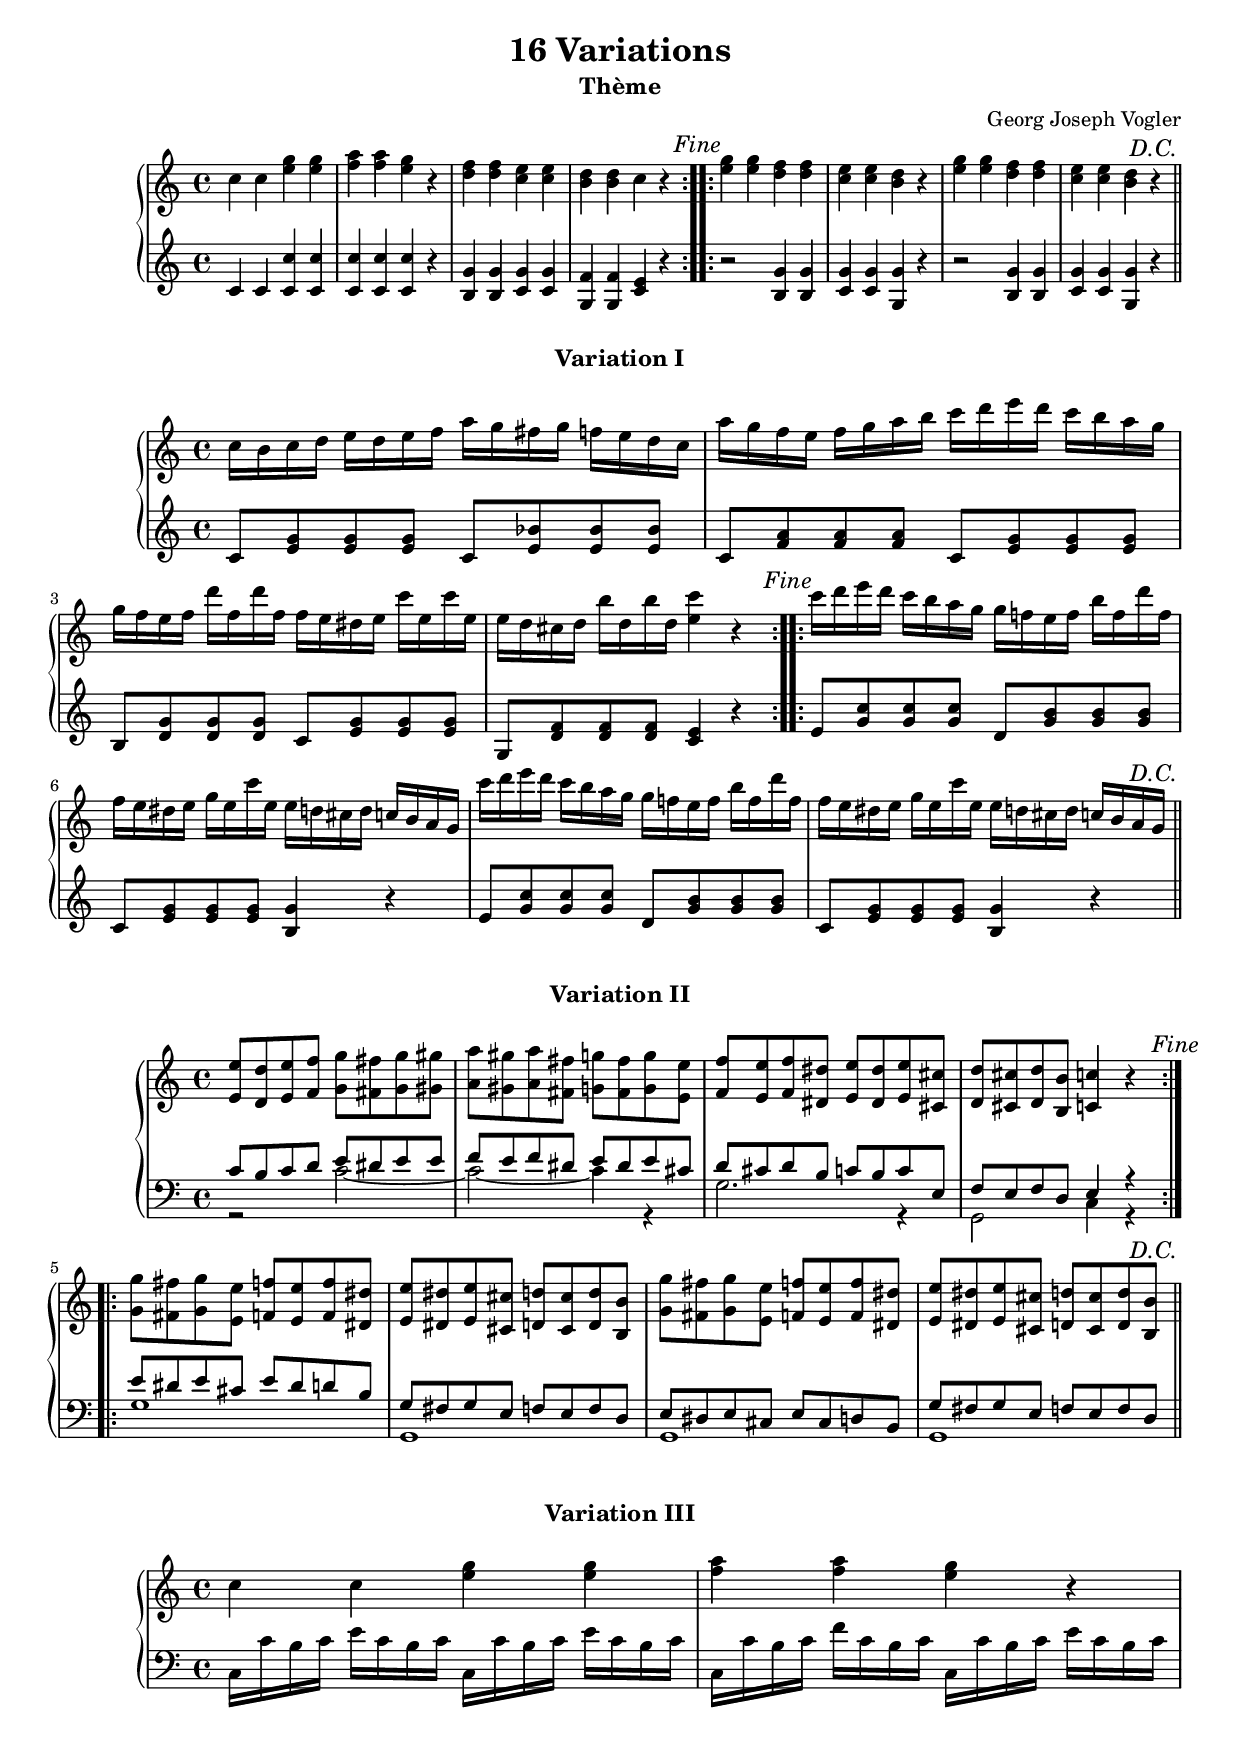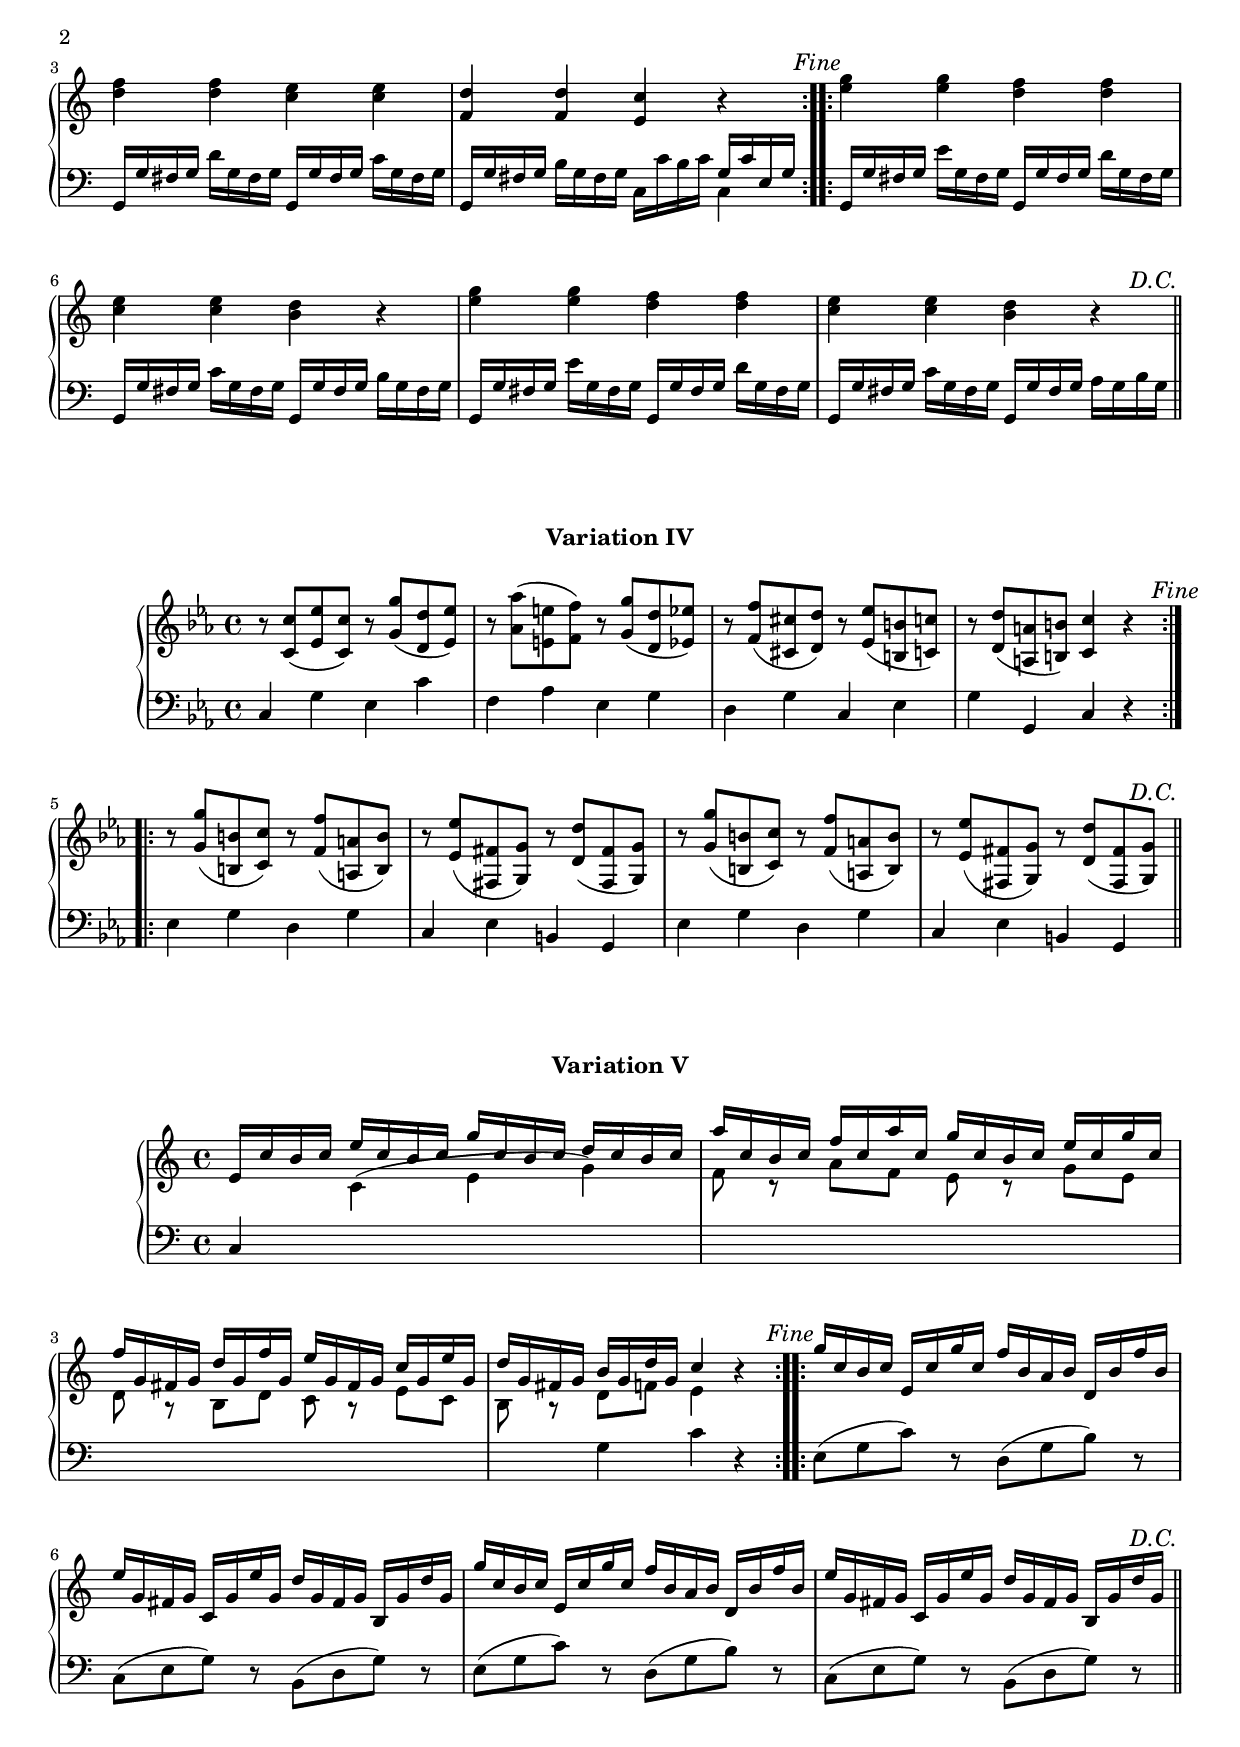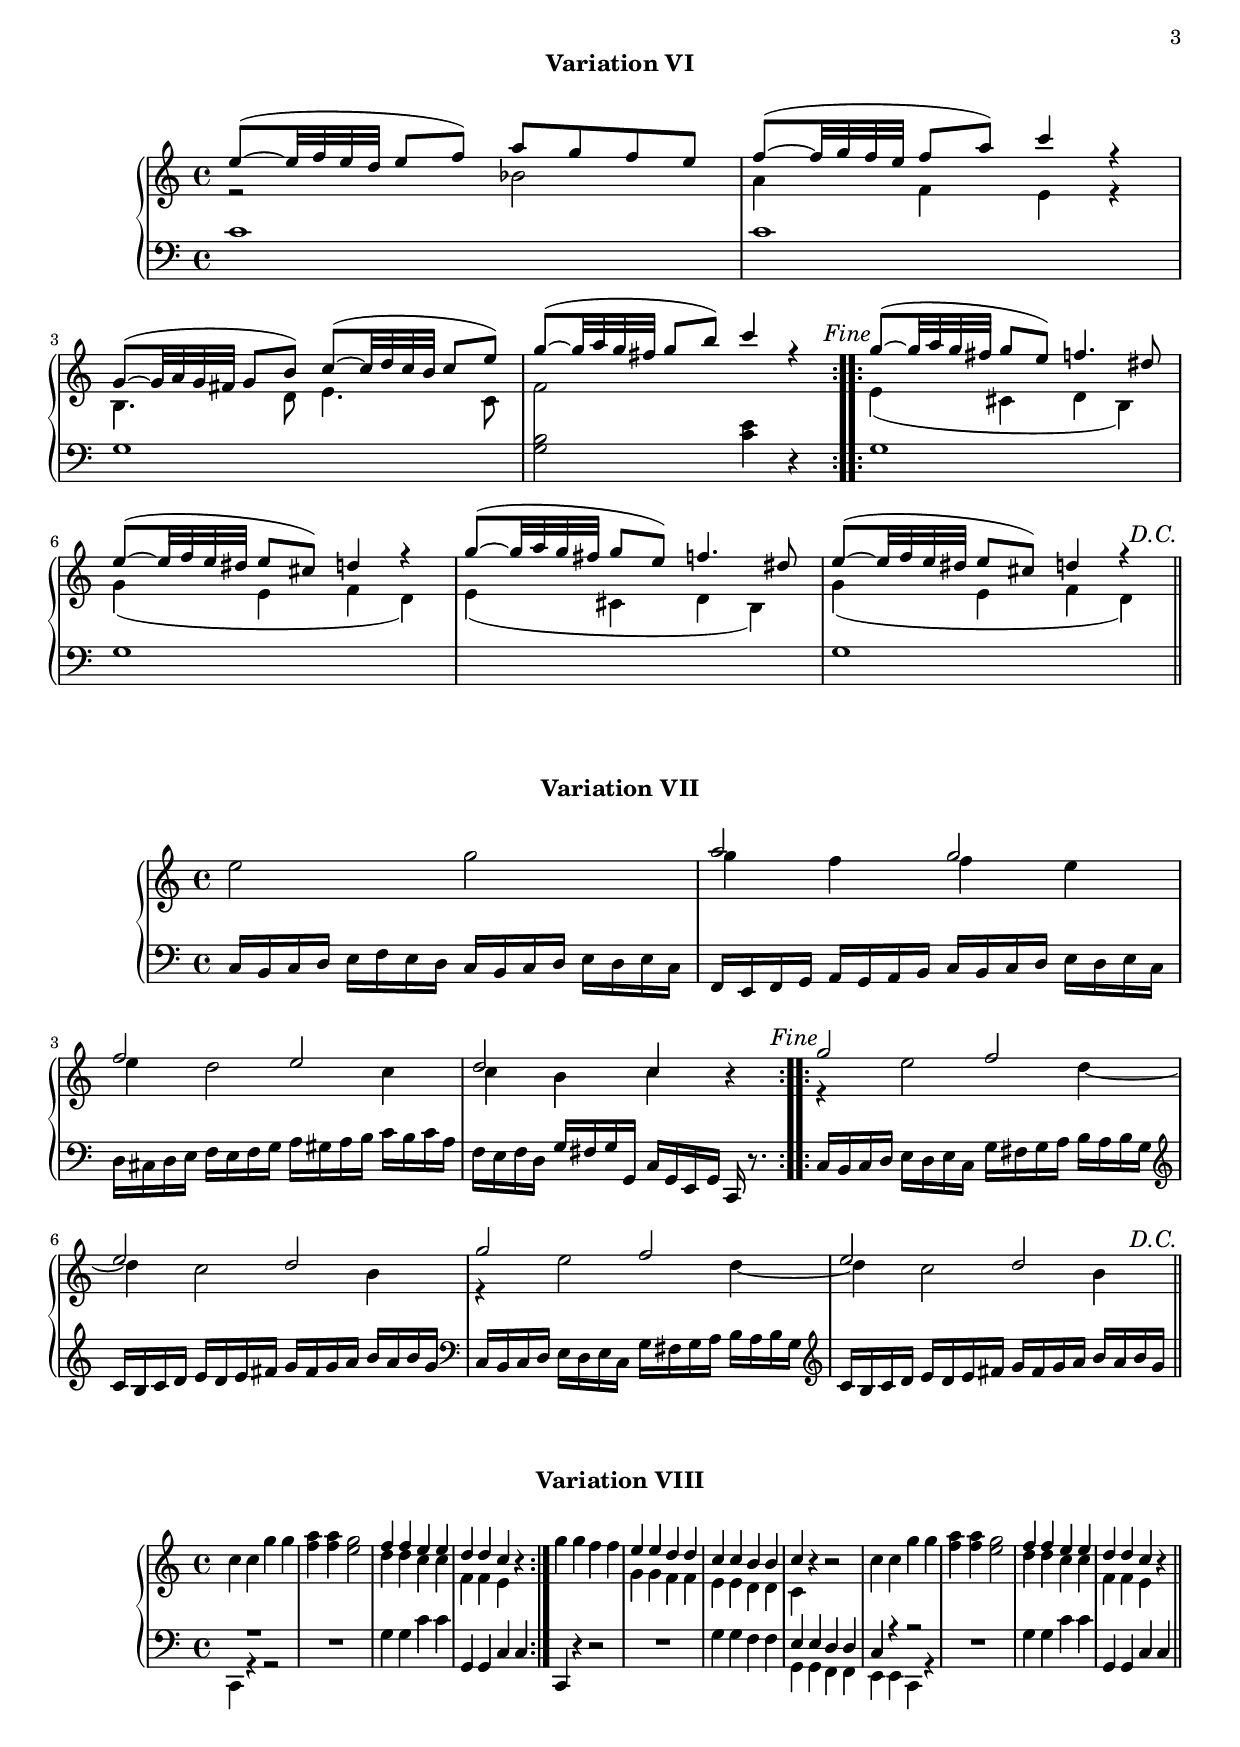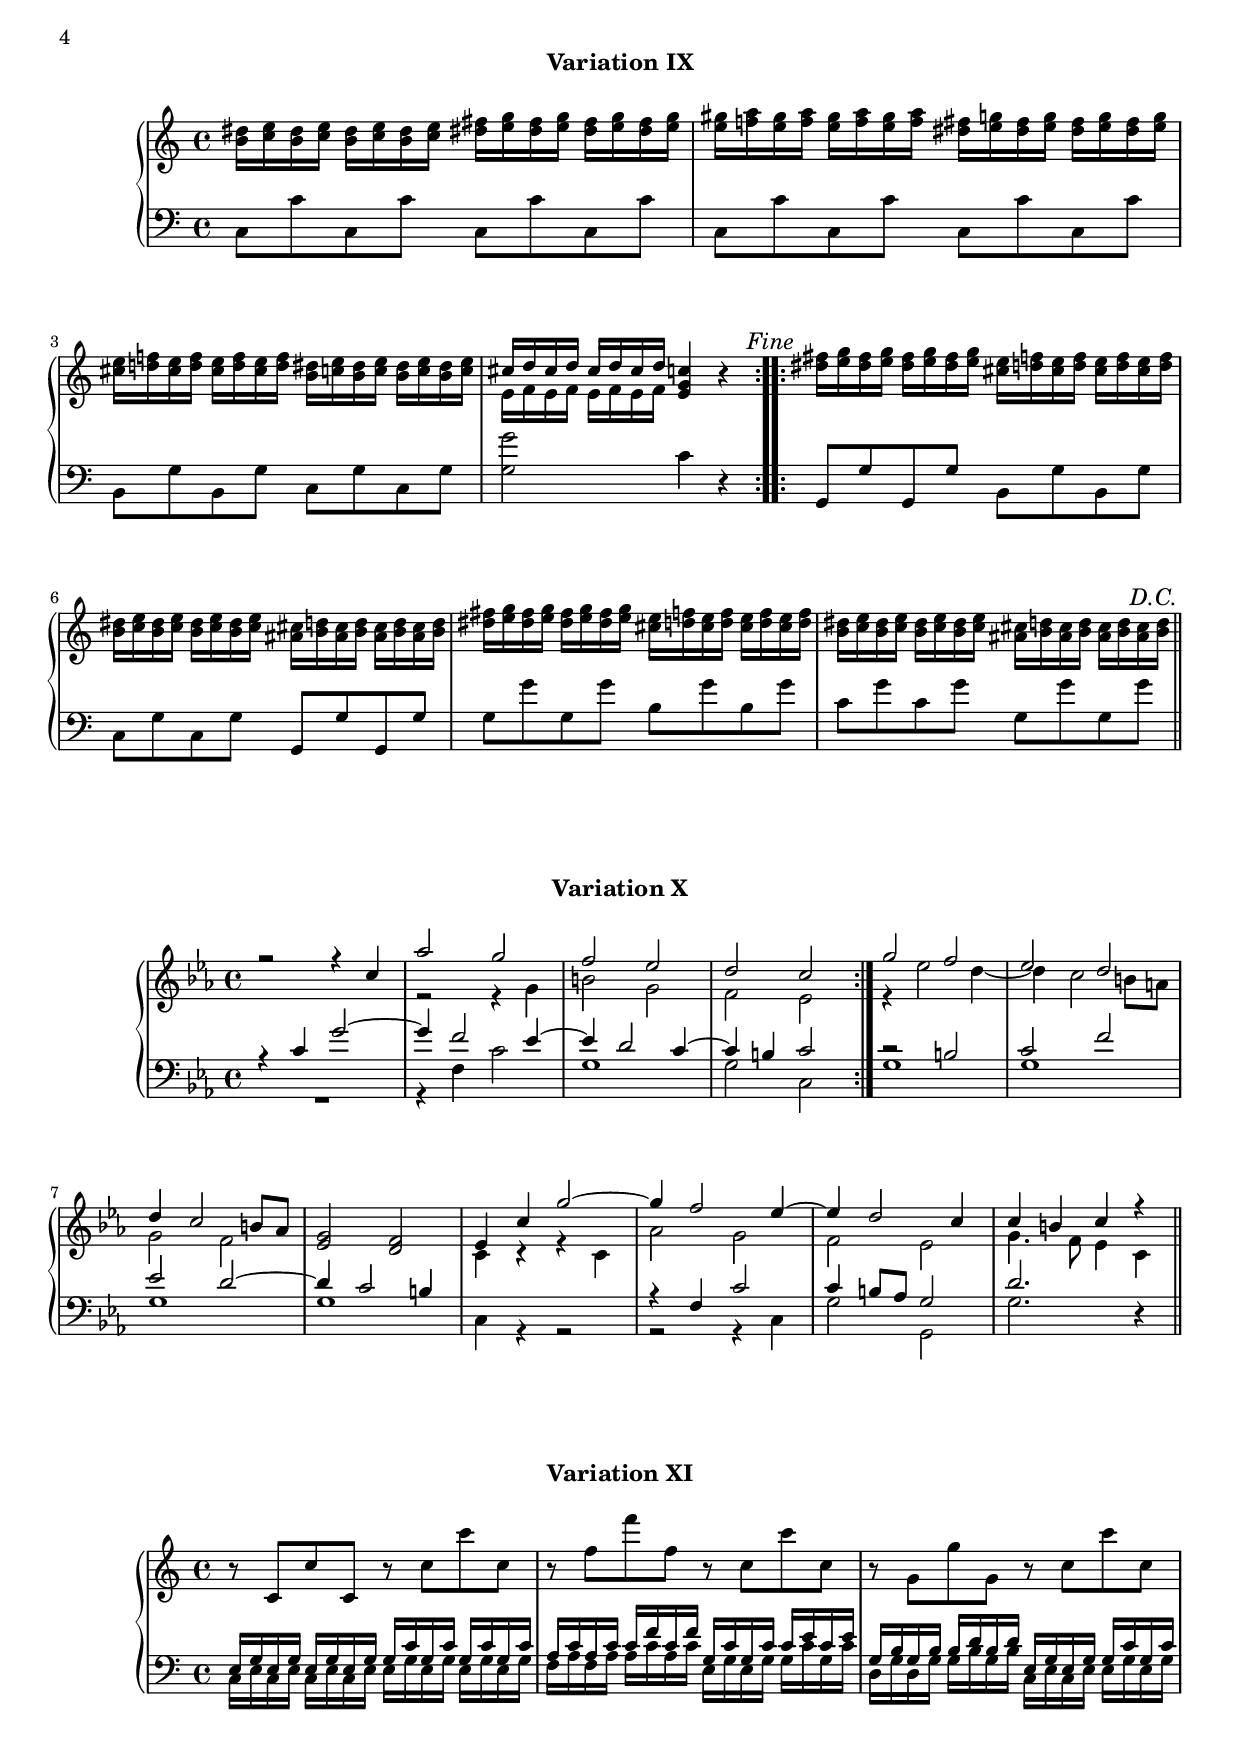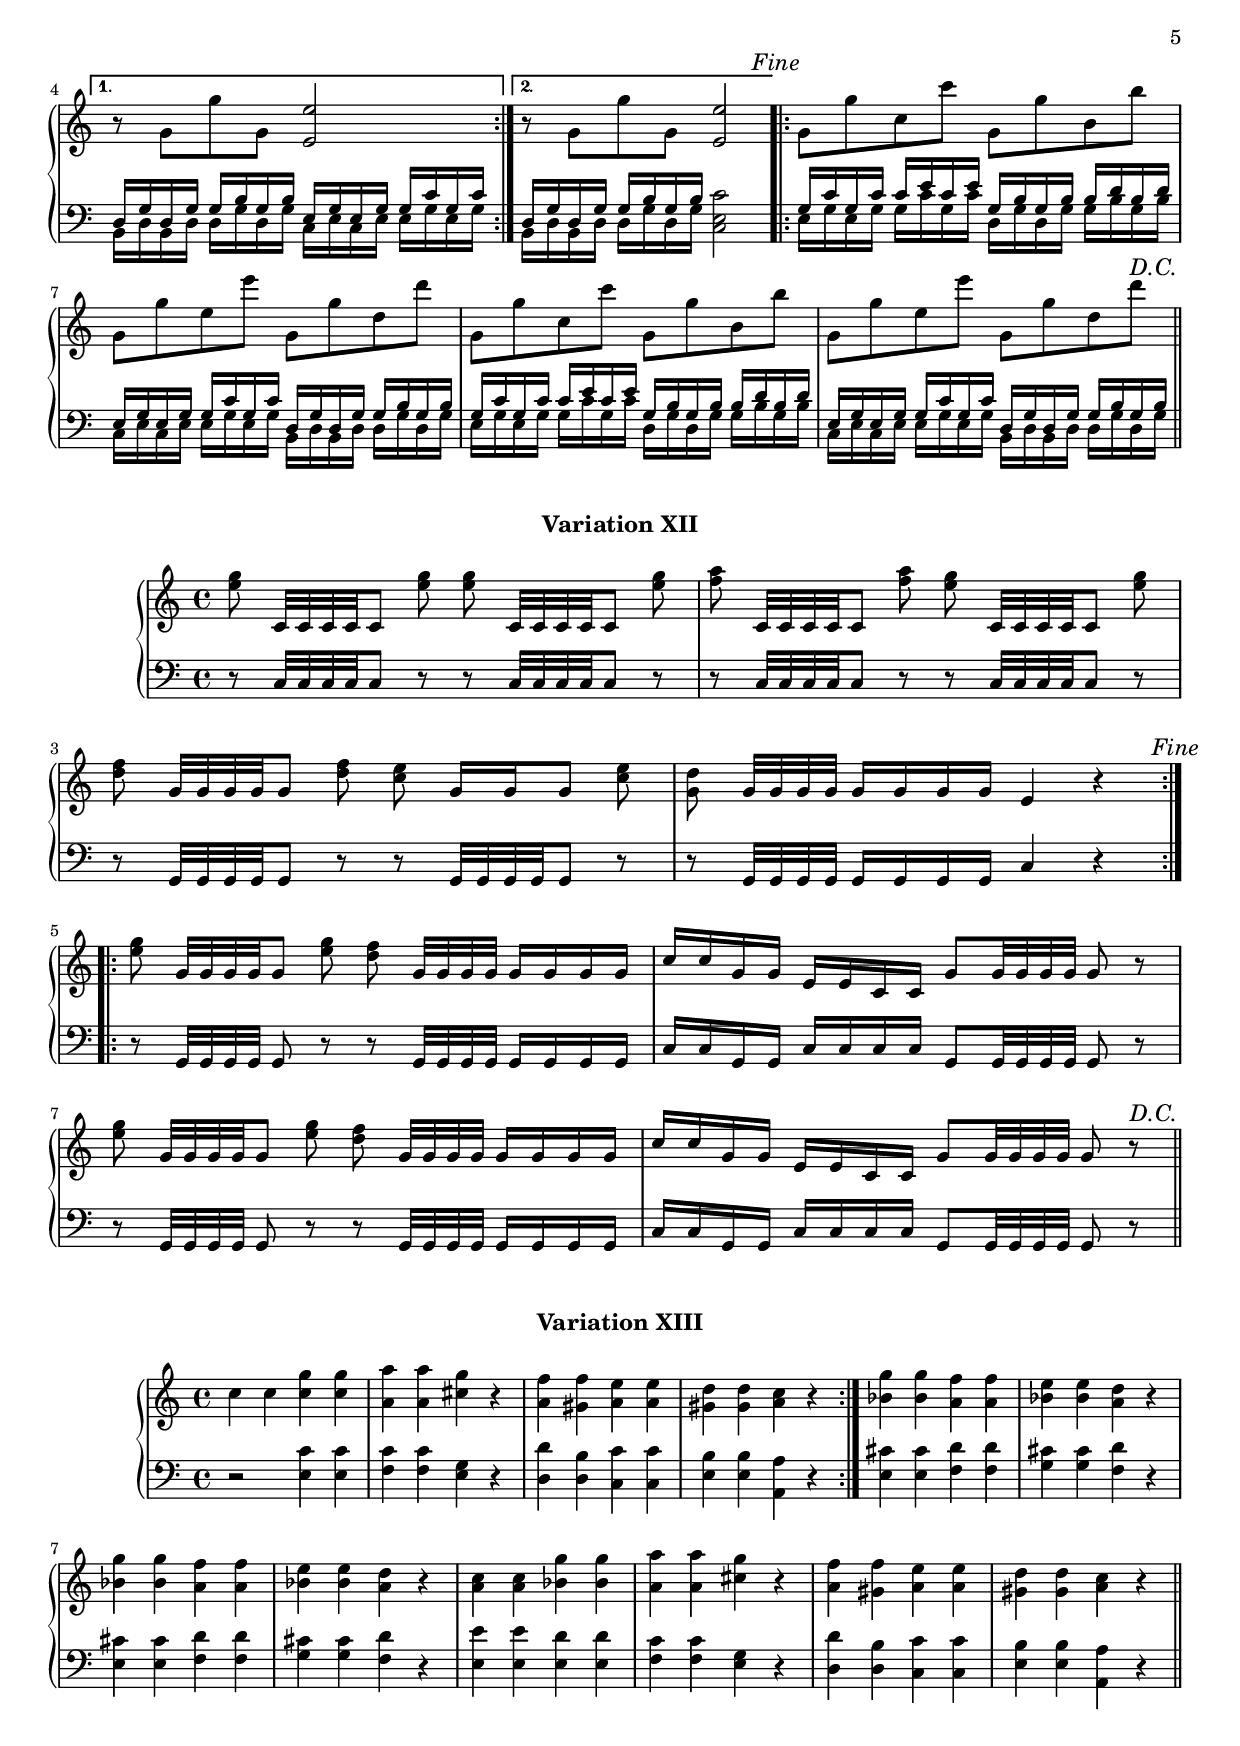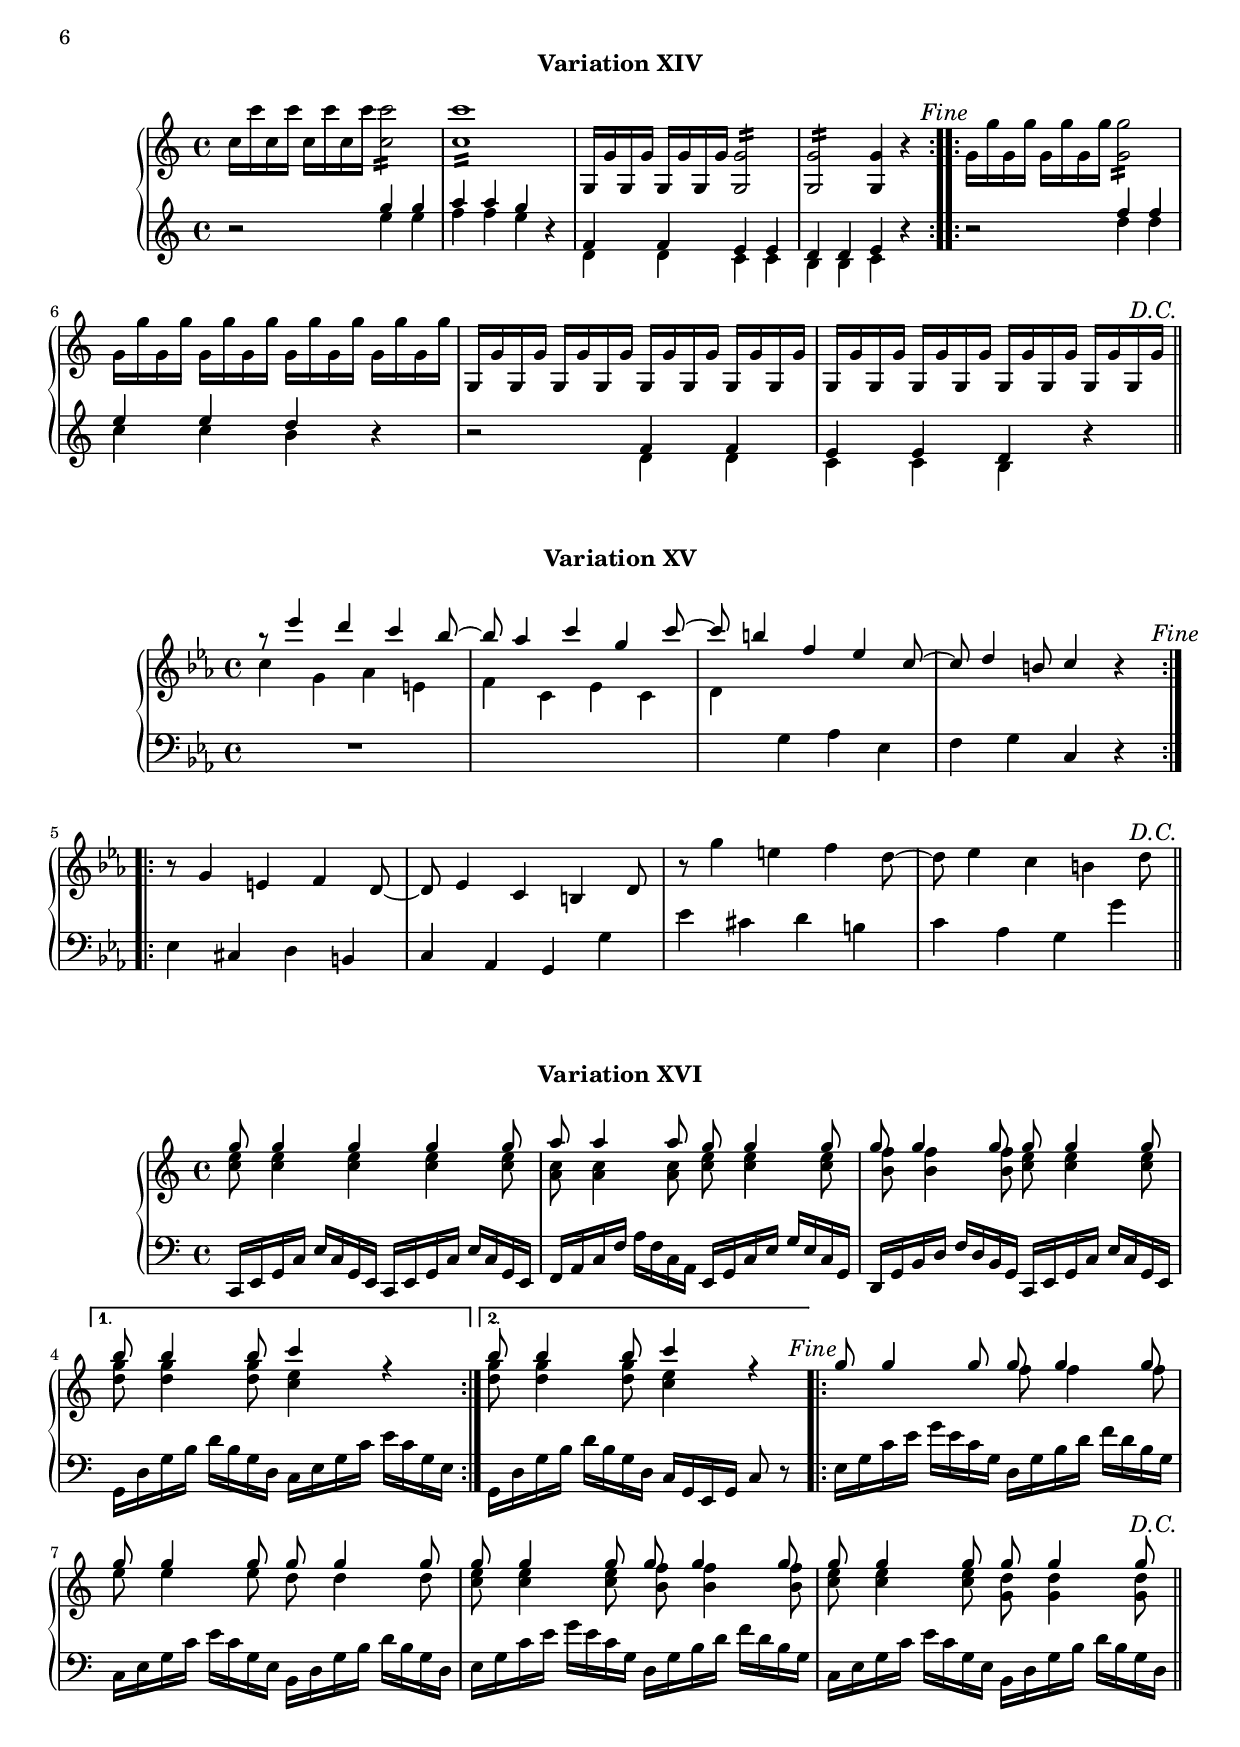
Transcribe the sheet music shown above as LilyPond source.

\version "2.13.34"

staffPianomdTh =  \relative g' {
  %	\include "part_settings.ly"
  %         \set Staff.instrumentName = "Pianomd"
  %          \set Staff.shortInstrumentName = "piano md"
  \set Staff.midiInstrument = "acoustic grand"	
  
  c4 c <e g> q
  <f a> q <e g> r
  <d f> q <c e> q 
  <b d> q c r
  
  <e g> q <d f> q
  <c e> q <b d> r
  <e g> q <d f> q
  <c e> q <b d> r
}

staffPianomdVarOne =  \relative g' {
  %	\include "part_settings.ly"
  %         \set Staff.instrumentName = "Pianomd"
  %          \set Staff.shortInstrumentName = "piano md"
  \set Staff.midiInstrument = "acoustic grand"	
  
  c16 b c d e d e f a g fis g f e d c
  a' g f e f g a b c d e d c b a g
  g f e f d' f, d' f, f e dis e c' e, c' e,
  e d cis d b' d, b' d, <e c'>4 r
  
  c'16 d e d c b a g g f! e f b f d' f,
  f e dis e g e c' e, e d cis d c b a g
  c'16 d e d c b a g g f! e f b f d' f,
  f e dis e g e c' e, e d cis d c b a g
  
  
}

staffPianomdVarTwo =  \relative g' {
  %	\include "part_settings.ly"
  %         \set Staff.instrumentName = "Pianomd"
  %          \set Staff.shortInstrumentName = "piano md"
  \set Staff.midiInstrument = "acoustic grand"	
  
  <e e'>8 <d d'> <e e'> <f f'> <g g'> <fis fis'> <g g'> <gis gis'>
  <a a'> <gis gis'> <a a'> <fis fis'> <g g'> <fis fis'> <g g'> <e e'>
  <f f'> <e e'> <f f'> <dis dis'> <e e'> <dis dis'> <e e'> <cis cis'>
  <d d'> <cis cis'> <d d'> <b b'> <c c'>4 r
  
  <g' g'>8 <fis fis'> <g g'> <e e'> <f f'> <e e'> <f f'> <dis dis'>
  <e e'> <dis dis'> <e e'> <cis cis'> <d d'> <cis cis'> <d d'> <b b'>
  <g' g'> <fis fis'> <g g'> <e e'> <f f'> <e e'> <f f'> <dis dis'>
  <e e'> <dis dis'> <e e'> <cis cis'> <d d'> <cis cis'> <d d'> <b b'>
}

staffPianomdVarThree =  \relative g' {
  %	\include "part_settings.ly"
  %         \set Staff.instrumentName = "Pianomd"
  %          \set Staff.shortInstrumentName = "piano md"
  \set Staff.midiInstrument = "acoustic grand"	
  
  c4 c <e g> q
  <f a> q <e g> r
  <d f> q <c e> q
  <f, d'> <f d'> <e c'> r
  
  <e' g> <e g> <d f> q
  <c e > q <b d> r
  <e g> <e g> <d f> q
  <c e > q <b d> r
}

staffPianomdVarFour =  \relative g' {
  %	\include "part_settings.ly"
  %         \set Staff.instrumentName = "Pianomd"
  %          \set Staff.shortInstrumentName = "piano md"
  \set Staff.midiInstrument = "acoustic grand"	
  
  r8 <c, c'>( <es es'> <c c'>) r <g' g'>( <d d'> <es es'>)
  r <aes aes'>( <e e'> <f f'>) r <g g'>( <d d'> <es es'>)
  r <f f'>( <cis cis'> <d d'>) r <es es'>( <b b'> <c c'>)
  r <d d'>( <a a'> <b b'>) <c c'>4 r
  
  r8 <g' g'>( <b, b'> <c c'>) r <f f'>( <a, a'> <b b'>)
  r <es es'>( <fis, fis'> <g g'>) r <d' d'>( <fis, fis'> <g g'>)
  r8 <g' g'>( <b, b'> <c c'>) r <f f'>( <a, a'> <b b'>)
  r <es es'>( <fis, fis'> <g g'>) r <d' d'>( <fis, fis'> <g g'>)
  
}

staffPianomdVarFive =  \relative g' {
  %	\include "part_settings.ly"
  %         \set Staff.instrumentName = "Pianomd"
  %          \set Staff.shortInstrumentName = "piano md"
  \set Staff.midiInstrument = "acoustic grand"	
  
  e16 c' b c \stemUp {e c b c g' c, b c d c b c
                      a' c, b c f c a' c, g' c, b c e c g' c,
                      f g, fis g d' g, f' g, e' g, fis g c g e' g, 
                      d' g, fis g b g d' g, c4 r
                      
                      g'16 c, b c e, c' g' c, f b, a b d, b' f' b, 
                      e g, fis g c, g' e' g, d' g, fis g b, g' d' g,
                      g' c, b c e, c' g' c, f b, a b d, b' f' b, 
                      e g, fis g c, g' e' g, d' g, fis g b, g' d' g,}
}

staffPianomdVarSix =  \relative g' {
  %	\include "part_settings.ly"
  %         \set Staff.instrumentName = "Pianomd"
  %          \set Staff.shortInstrumentName = "piano md"
  \set Staff.midiInstrument = "acoustic grand"	
  
  << { e'8( ~ e32 f e d e8 f) a g f e
       f8( ~ f32 g f e f8 a) c4 r
       g,8( ~ g32 a g fis g8 b) c( ~ c32 d c b c8 e)
       g8( ~ g32 a g fis g8 b) c4 r
       
       g8( ~ g32 a g fis g8 e) f4. dis8
       e8( ~e32 f e dis e8 cis) d4 r
       g8( ~ g32 a g fis g8 e) f4. dis8
       e8( ~e32 f e dis e8 cis) d4 r} 
     \\
     {r2 bes
      a4  f e r
      b4. d8 e4. c8
      \once \override Stem #'cross-staff = ##t 
      \once \override Stem #'length = #12 
      f2 s2
      
      e4( cis d b)
      g'( e f d)
      e( cis d b)
      g'( e f d)
     }
  >>
}

staffPianomdVarSeven =  \relative g' {
  %	\include "part_settings.ly"
  %         \set Staff.instrumentName = "Pianomd"
  %          \set Staff.shortInstrumentName = "piano md"
  \set Staff.midiInstrument = "acoustic grand"	
  
  e'2 g
  << { a g
       f e
       d c4 
     }
     \\
     {
       g'4 f f e
       e d2 c4
       c4 b c }
  >> r4
  
  <<{
    g'2 f
    e d
    g f 
    e d
    }
    \\
    {r4 e2 d4 ~
     d4 c2 b4
     r4 e2 d4 ~
     d4 c2 b4      
    }
  >>
  
}



staffPianomdVarEight =  \relative g' {
  %	\include "part_settings.ly"
  %         \set Staff.instrumentName = "Pianomd"
  %          \set Staff.shortInstrumentName = "piano md"
  \set Staff.midiInstrument = "acoustic grand"	
  
  c4 c g' g
  <f a> q <e g>2
  << { f4 f e e 
       d d c} 
     \\
     {
       d4 d c c 
       f, f e}
  >>
  r4
  
  g'4 g f f
  <<
    {
      e e d d
      c c b b
      c 
    }
    \\
    {
      g4 g f f 
      e e d d 
      c
    }
  >>
  r r2
  
  c'4 c g' g
  <f a> q <e g>2
  << { f4 f e e 
       d d c} 
     \\
     {
       d4 d c c 
       f, f e}
  >>
  r4
  
}

staffPianomdVarNine =  \relative g' {
  %	\include "part_settings.ly"
  %         \set Staff.instrumentName = "Pianomd"
  %          \set Staff.shortInstrumentName = "piano md"
  \set Staff.midiInstrument = "acoustic grand"	
  
  <b dis>16 <c e > <b dis> <c e > <b dis> <c e > <b dis> <c e > <dis! fis> <e g> <dis fis> <e g> <dis fis> <e g> <dis fis> <e g>
  <e gis> <f! a> <e gis> <f a> <e gis> <f a> <e gis> <f a> <dis fis> <e g> <dis fis> <e g> <dis fis> <e g> <dis fis> <e g>
  <cis e> <d! f!> <cis e> <d f> <cis e> <d f> <cis e> <d f>  <b dis> <c e > <b dis> <c e > <b dis> <c e > <b dis> <c e > 
  << {cis d cis d cis d cis d} \\ {e, f e f e f e f} >> <e g c>4 r
  
  <dis' fis>16 <e g> <dis fis> <e g> <dis fis> <e g> <dis fis> <e g> <cis e> <d f> <cis e> <d f> <cis e> <d f> <cis e> <d f> 
  <b dis>16 <c e > <b dis> <c e > <b dis> <c e > <b dis> <c e > <ais cis > <b d> <ais cis > <b d> <ais cis > <b d> <ais cis > <b d> 
  <dis fis>16 <e g> <dis fis> <e g> <dis fis> <e g> <dis fis> <e g> <cis e> <d f> <cis e> <d f> <cis e> <d f> <cis e> <d f> 
  <b dis>16 <c e > <b dis> <c e > <b dis> <c e > <b dis> <c e > <ais cis > <b d> <ais cis > <b d> <ais cis > <b d> <ais cis > <b d> 
}

staffPianomdVarTen =  \relative g' {
  %	\include "part_settings.ly"
  %         \set Staff.instrumentName = "Pianomd"
  %          \set Staff.shortInstrumentName = "piano md"
  \set Staff.midiInstrument = "acoustic grand"	
  
  << {
    r2 r4 c4
    aes'2 g
    f es
    d c
     }
     \\
     
     {
       s1
       r2 r4 g
       b2 g
       f es
     }
  >>
  
  << {     
    g'2 f
    es d
    d4 c2 b8 aes
    <es g>2 <d f>
    es4 c' g'2 ~
    g4 f2 es4 ~
    es4 d2 c4
    c4 b c r}
     \\
     {
       r4 es2 d4 ~
       d4 c2 b8 a
       g2 f
       s1
       c4 r r c
       aes'2 g
       f es
       g4. f8 es4 c
     }
  >>
  
}

staffPianomdVarEleven =  \relative g' {
  %	\include "part_settings.ly"
  %         \set Staff.instrumentName = "Pianomd"
  %          \set Staff.shortInstrumentName = "piano md"
  \set Staff.midiInstrument = "acoustic grand"	
  
  r8 c, c' c, r8 c' c' c,
  r8 f f' f, r8 c c' c,
  r8 g g' g, r8 c c' c,
  r8 g g' g, <e e'>2
  r8 g g' g, <e e'>2
  
  g8 g' c, c' g, g' b, b'
  g, g' e e' g,, g' d d'
  g,,8 g' c, c' g, g' b, b'
  g, g' e e' g,, g' d d'
  
}

staffPianomdVarTwelve =  \relative g' {
  %	\include "part_settings.ly"
  %         \set Staff.instrumentName = "Pianomd"
  %          \set Staff.shortInstrumentName = "piano md"
  \set Staff.midiInstrument = "acoustic grand"	
  
  <e' g>8 c,32[ c c c c8] <e' g>8 q c,32[ c c c c8] <e' g>8
  <f a>8 c,32[ c c c c8] <f' a>8 <e g> c,32[ c c c c8] <e' g>8
  <d f>8 g,32[ g g g g8] <d' f> <c e> g16[ g g8] <c e>8
  <g d'> g32[ g g g] g16[ g g g ] e4 r
  
  <e' g>8 g,32[ g g g g8] <e' g>8 <d f> g,32[ g g g] g16 g g g 
  c16 c g g e e c c g'8 g32 g g g g8 r
  <e' g>8 g,32[ g g g g8] <e' g>8 <d f> g,32[ g g g] g16 g g g 
  c16 c g g e e c c g'8 g32 g g g g8 r
}

staffPianomdVarThirteen =  \relative g' {
  %	\include "part_settings.ly"
  %         \set Staff.instrumentName = "Pianomd"
  %          \set Staff.shortInstrumentName = "piano md"
  \set Staff.midiInstrument = "acoustic grand"	
  
  c4 c <c g'> q
  <a a'> q <cis g'> r
  <a f'> <gis f'> <a e'> q
  <gis d'> q <a c> r
  
  <bes g'> q <a f'> q
  <bes e> q <a d> r
  <bes g'> q <a f'> q
  <bes e> q <a d> r
  
  <a c> q <bes g'> q
  <a a'> q <cis g'> r
  <a f'> <gis f'> <a e'> q
  <gis d'> q <a c> r
}

staffPianomdVarFourteen =  \relative g' {
  %	\include "part_settings.ly"
  %         \set Staff.instrumentName = "Pianomd"
  %          \set Staff.shortInstrumentName = "piano md"
  \set Staff.midiInstrument = "acoustic grand"	
  
  c16 c' c, c' c, c' c, c' <c, c'>2:16
  q1:16
  g,16 g' g, g' g, g' g, g' <g, g'>2:16
  q2:16 q4 r
  
  g'16 g' g, g' g, g' g, g' <g, g'>2:16
  g16 g' g, g' g, g' g, g' g,16 g' g, g' g, g' g, g' 
  g,,16 g' g, g' g, g' g, g' g,16 g' g, g' g, g' g, g' 
  g,16 g' g, g' g, g' g, g' g,16 g' g, g' g, g' g, g' 
  }
  
  staffPianomdVarFifteen =  \relative g' {
  %	\include "part_settings.ly"
  %         \set Staff.instrumentName = "Pianomd"
  %          \set Staff.shortInstrumentName = "piano md"
  \set Staff.midiInstrument = "acoustic grand"	
  
  <<
    {r8 es''4 d c bes8 ~
     bes8 aes4 c g c8 ~
  c8   b4 f es c8 ~
  c8 d4 b8 c4}
 \\
    {c4 g aes e
\skip4*2 \skip2.    
    }  
    >>
  r4 \break
  
  r8 g4 e f d8 ~
  d8 es4 c b d8 
  r8 g'4 e f d8 ~
  d8 es4 c b d8
  
  }
  
   staffPianomdVarSixteen =  \relative g' {
  %	\include "part_settings.ly"
  %         \set Staff.instrumentName = "Pianomd"
  %          \set Staff.shortInstrumentName = "piano md"
  \set Staff.midiInstrument = "acoustic grand"	
  
<<  
  {
  g'8 g4 g g g8
  a8 a4 a8 g8 g4 g8
  g8 g4 g8 g8 g4 g8
  b8 b4 b8 c4 r
  
  b8 b4 b8 c4 r
  
  g8 g4 g8 g8 g4 g8
  g8 g4 g8 g8 g4 g8
  g8 g4 g8 g8 g4 g8
  g8 g4 g8 g8 g4 g8
  }
  \\
  {
    <c, e>8 q4 q4 q4 q8
    <a c>8 q4 q8 <c e>8 q4 q8
    <b f'>8 q4 q8 <c e>8 q4 q8
    <d g>8 q4 q8 <c e>4 s4
    
    <d g>8 q4 q8 <c e>4 s4
    
    s2 f8 f4 f8
    e8 e4 e8 d8 d4 d8
    <c e>8 q4 q8 <b f'>8 q4 q8
    <c e>8 q4 q8 <g d'>8 q4 q8
  }
>>
   }

staffPianomgTh =  \relative g' {
  %	\include "part_settings.ly"
  %         \set Staff.instrumentName = "Pianomd"
  %          \set Staff.shortInstrumentName = "piano md"
  \set Staff.midiInstrument = "acoustic grand"	
  
  c,4 c <c c'> q
  q q q r
  <b g'> q <c g'> q
  <g f'> q <c e> r
  
  r2 <b g'>4 q
  <c g'> q <g g'> r
  r2 <b g'>4 q
  <c g'> q <g g'> r
}

staffPianomgVarOne =  \relative g' {
  %	\include "part_settings.ly"
  %         \set Staff.instrumentName = "Pianomd"
  %          \set Staff.shortInstrumentName = "piano md"
  \set Staff.midiInstrument = "acoustic grand"	
  
  c,8 <e g> q q c <e bes'> q q 
  c <f a> q q c <e g> q q 
  b <d g> q q c <e g> q q
  g, <d' f> <d f> q <c e>4 r
  
  e8 <g c> q q d <g b> q q
  c, <e g> q q <b g'>4 r
  e8 <g c> q q d <g b> q q
  c, <e g> q q <b g'>4 r
  
}

staffPianomgVarTwo =  \relative g' {
  %	\include "part_settings.ly"
  %         \set Staff.instrumentName = "Pianomd"
  %          \set Staff.shortInstrumentName = "piano md"
  \set Staff.midiInstrument = "acoustic grand"	
  
  \clef "bass"  
  << 
    {c,8 b c d e dis e e
     f e f dis e dis e cis
     d cis d b c b c e,
     f e f d e4 r
     
     e'8 dis e cis e dis d b
     g fis g e f e f d
     e dis e cis e cis d b
     g' fis g e f e f d
     
    }
    \\
    {r 2 c'2~
     c2 ~c4 r
     g2. r4
     g,2 c4 r
     
     g'1
     g,1
     g
     g
    }
  >>
}

staffPianomgVarThree =  \relative g' {
  %	\include "part_settings.ly"
  %         \set Staff.instrumentName = "Pianomd"
  %          \set Staff.shortInstrumentName = "piano md"
  \set Staff.midiInstrument = "acoustic grand"	
  
  \clef "bass"
  c,,16 c' b c e c b c c,16 c' b c e c b c
  c,16 c' b c f c b c c,16 c' b c e c b c
  g,16 g' fis g d' g, fis g g, g' fis g c g fis g
  g, g' fis g b g fis g c, c' b c << {g c e, g} \\ {c,4} >>
  
  g16 g' fis g e' g, fis g g, g' fis g d' g, fis g
  g, g' fis g c g fis g g, g' fis g b g fis g
  g,16 g' fis g e' g, fis g g, g' fis g d' g, fis g
  g, g' fis g c g fis g g, g' fis g a g b g
  
}

staffPianomgVarFour =  \relative g' {
  %	\include "part_settings.ly"
  %         \set Staff.instrumentName = "Pianomd"
  %          \set Staff.shortInstrumentName = "piano md"
  \set Staff.midiInstrument = "acoustic grand"	
  
  \clef "bass"
  c,,4 g' es c'
  f, aes es g
  d g c, es
  g g, c r
  
  es4 g d g
  c, es b g
  es'4 g d g
  c, es b g
  
  
}

staffPianomgVarFive =  \relative g' {
  %	\include "part_settings.ly"
  %         \set Staff.instrumentName = "Pianomd"
  %          \set Staff.shortInstrumentName = "piano md"
  \set Staff.midiInstrument = "acoustic grand"	
  
  \clef "bass"
  c,,4 \change Staff = "haut" 
  \stemDown {c'( e g)
             f8 r a f e r g e
             d8 r b d c r e c
             b r << {\stemDown {d8 f! e4}} \\ \change Staff = "bas" {g,4 c } >> \change Staff = "bas" r4 }
  
  e,8( g c) r d,( g b) r
  c,( e g) r b,( d g) r
  e8( g c) r d,( g b) r
  c,( e g) r b,( d g) r
  
}

staffPianomgVarSix =  \relative g' {
  %	\include "part_settings.ly"
  %         \set Staff.instrumentName = "Pianomd"
  %          \set Staff.shortInstrumentName = "piano md"
  \set Staff.midiInstrument = "acoustic grand"	
  
  \clef "bass"
  c,1 
  c1
  g1
  <g b>2 <c e>4 r
  g1
  g
  s1 
  g
  
}

staffPianomgVarSeven =  \relative g' {
  %	\include "part_settings.ly"
  %         \set Staff.instrumentName = "Pianomd"
  %          \set Staff.shortInstrumentName = "piano md"
  \set Staff.midiInstrument = "acoustic grand"	
  
  \clef "bass"
  c,,16 b c d e f e d c b c d e d e c
  f, e f g a g a b c b c d e d e c
  d cis d e f e f g a gis a b c b c a
  f e f d g fis g g, c g e g c, r8.
  
  c'16 b c d e d e c g' fis g a b a b g
  \clef "treble" c16 b c d e d e fis g fis g a b a b g
  \clef "bass" c,,16 b c d e d e c g' fis g a b a b g
  \clef "treble" c16 b c d e d e fis g fis g a b a b g
}

staffPianomgVarEight =  \relative g' {
  %	\include "part_settings.ly"
  %         \set Staff.instrumentName = "Pianomd"
  %          \set Staff.shortInstrumentName = "piano md"
  \set Staff.midiInstrument = "acoustic grand"	
  
  \clef "bass"
  << R1 \\ {c,,,4 r4 r2}>>
  R1
  g''4 g c  c 
  g, g c c
  
  c,4 r r2
  R1
  g''4 g f f
  <<
    {
      e e d d 
      c r r2
    }
    \\
    {
      g4 g f f 
      e e c r
    }
  >>
  
  R1
  g''4 g c c 
  g, g c c
}

staffPianomgVarNine =  \relative g' {
  %	\include "part_settings.ly"
  %         \set Staff.instrumentName = "Pianomd"
  %          \set Staff.shortInstrumentName = "piano md"
  \set Staff.midiInstrument = "acoustic grand"	
  
  \clef "bass"
  
  c,,8 c' c, c' c, c' c, c' 
  c,8 c' c, c' c, c' c, c' 
  b, g' b, g' c, g' c, g'
  <g g'>2 c4 r
  
  g,8 g' g, g' b, g' b, g'
  c, g' c, g' g, g' g, g'
  g8 g' g, g' b, g' b, g'
  c, g' c, g' g, g' g, g'
}

staffPianomgVarTen =  \relative g' {
  %	\include "part_settings.ly"
  %         \set Staff.instrumentName = "Pianomd"
  %          \set Staff.shortInstrumentName = "piano md"
  \set Staff.midiInstrument = "acoustic grand"	
  
  \clef "bass"
  
  <<
    {
      r4 c,4 g'2 ~
      g4 f2 es4 ~
      es d2 c4 ~
      c b c2
    }
    \\     
    {
      R1
      r4 f, c'2
      g1
      g2 c,2
    }
  >>
  <<
    {
      r2 b'2
      c f 
      es d ~
      d4 c2 b4
      s1
      r4 f c'2
      c4 b8 aes g2
      d'2.
    }
    \\
    {g,1
     g
     g
     g
     c,4 r4 r2
     r2 r4 c
     g'2 g,
     g'2. }
  >>
  r4
}

staffPianomgVarEleven =  \relative g' {
  %	\include "part_settings.ly"
  %         \set Staff.instrumentName = "Pianomd"
  %          \set Staff.shortInstrumentName = "piano md"
  \set Staff.midiInstrument = "acoustic grand"	
  
  \clef "bass"
  
  <<
    {
      e,16 g e g  e g e g g c g c g c g c 
      a c a c c f c f g, c g c c e c e
      g, b g b b d b d e, g e g g c g c
      d, g d g g b g b e, g e g g c g c
      d, g d g g b g b
    }
    \\
    {
      c,16 e c e c e  c e  e g e g e g e g 
      f a f a a c a c e, g e g g c g c
      d, g d g g b g b c, e c e e g e g
      b, d b d d g d g c, e c e e g e g 
      b, d b d d g d g
    }
  >>
  <c, e c'>2
  
  <<
    {
      g'16 c g c c e c e g, b g b b d b d 
      e, g e g g c g c d, g d g g b g b 
      g c g c c e c e g, b g b b d b d 
      e, g e g g c g c d, g d g g b g b 
    }
    \\
    {
      e,16 g e g g c g c d, g d g g b g b 
      c, e c e e g e g b, d b d d g d g
      e g e g g c g c d, g d g g b g b 
      c, e c e e g e g b, d b d d g d g
    }
  >>
}

staffPianomgVarTwelve =  \relative g' {
  %	\include "part_settings.ly"
  %         \set Staff.instrumentName = "Pianomd"
  %          \set Staff.shortInstrumentName = "piano md"
  \set Staff.midiInstrument = "acoustic grand"	
  
  \clef "bass"
  r8 c,,32[ c c c c8] r r c32[ c c c c8] r
  r8 c32[ c c c c8] r r c32[ c c c c8] r
  r8 g32[ g g g g8] r r g32[ g g g g8] r
  r8 g32[ g g g] g16 g g g c4 r
  
  r8 g32 g g g g8 r r g32 g g g g16 g g g
  c16 c g g c c c c g8 g32 g g g g8 r
  r8 g32 g g g g8 r r g32 g g g g16 g g g
  c16 c g g c c c c g8 g32 g g g g8 r
}

staffPianomgVarThirteen =  \relative g' {
  %	\include "part_settings.ly"
  %         \set Staff.instrumentName = "Pianomd"
  %          \set Staff.shortInstrumentName = "piano md"
  \set Staff.midiInstrument = "acoustic grand"	
  
  \clef "bass"
  r2 <e, c'>4 q
  <f c'> q <e g> r
  <d d'> <d b'> <c c'> q
  <e b'> q <a,	 a'> r
  
  <e' cis'> q <f d'> q
  <g cis> q <f d'> r
  <e cis'> q <f d'> q
  <g cis> q <f d'> r
  
  <e e'> q <e d'> q
  <f c'> q <e g> r
  <d d'> <d b'> <c c'> q
  <e b'> q <a, a'> r
}

staffPianomgVarFourteen =  \relative g' {
  %	\include "part_settings.ly"
  %         \set Staff.instrumentName = "Pianomd"
  %          \set Staff.shortInstrumentName = "piano md"
  \set Staff.midiInstrument = "acoustic grand"	
  
  \clef "treble"
  r2 << {
    g'4 g
    a4 a g}
        \\ 
        {
          e4 e
          f4 f e
        }
  >>     
  r4
  <<
    {
      f, f e e
      d d e
    }
    \\
    {
      d d c c 
      b b c
    } 
  >>
  r4
  
  r2
  <<
    {
      f'4 f4
      e e d
    }
    \\
    {
      d d 
      c c b
    }
  >>
  r4
  
  r2
  <<
    {
      f4 f4
      e e d
    }
    \\
    {
      d d 
      c c b
    }
  >>
  r4
  
}

staffPianomgVarFifteen =  \relative g' {
  %	\include "part_settings.ly"
  %         \set Staff.instrumentName = "Pianomd"
  %          \set Staff.shortInstrumentName = "piano md"
  \set Staff.midiInstrument = "acoustic grand"	
  
  \clef "bass"
  
 R1  %c4 g aes e
 \stemDown \change Staff = "haut"   f4 c es c
  d  \stemNeutral \change Staff = "bas"  g , aes es
  f g c, r4 
  
  es cis d b
  c aes g g'
  es' cis d b
  c aes g g'
  
  
  
}

staffPianomgVarSixteen =  \relative g' {
  %	\include "part_settings.ly"
  %         \set Staff.instrumentName = "Pianomd"
  %          \set Staff.shortInstrumentName = "piano md"
  \set Staff.midiInstrument = "acoustic grand"	
  
  \clef "bass"
  
c,,,16 e g c e c g e c e g c e c g e
f a c f a f c a e g c e g e c g
d g b d f d b g c, e g c e c g e
g d' g b d b g d c e g c e c g e

g, d' g b d b g d c g e g c8 r

e16 g c e g e c g d g b d f d b g
c, e g c e c g e b d g b d b g d
e16 g c e g e c g d g b d f d b g
c, e g c e c g e b d g b d b g d
  
  
  
}

%%% THÈME %%%
staffReperesTh =  \relative g' {
  %	\include "part_settings.ly"
  \key c \major \time 4/4 
  
  \override Score.RehearsalMark #'break-visibility = #begin-of-line-invisible
  \repeat volta 2 {\skip1*4 } \mark \markup {\smaller \italic Fine}
  \repeat volta 2 {\skip1*4 } 
  \once \override Score.RehearsalMark #'self-alignment-X = #right
  \mark \markup{\smaller \italic D.C.} \bar "||"
}

%%% VARIATION 4 %%%
staffReperesVarFour =  \relative g' {
  %	\include "part_settings.ly"
  \key c \minor \time 4/4 
  
  \override Score.RehearsalMark #'break-visibility = #begin-of-line-invisible
  
  \repeat volta 2 {\skip1*4 } \mark \markup {\smaller \italic Fine}
  \repeat volta 2 {\skip1*4 } 
  \once \override Score.RehearsalMark #'self-alignment-X = #right
  \mark \markup{\smaller \italic D.C.}   \bar "||"
}

%%% VARIATION 8 %%%
staffReperesVarEight =  \relative g' {
  %	\include "part_settings.ly"
  \key c \major \time 4/4 
  
  \override Score.RehearsalMark #'break-visibility = #begin-of-line-invisible
  \repeat volta 2 {\skip1*4 } 
 \skip1*8
   \bar "||"
}

%%% VARIATION 10 %%%
staffReperesVarTen =  \relative g' {
  %	\include "part_settings.ly"
  \key c \minor \time 4/4 
  
  \override Score.RehearsalMark #'break-visibility = #begin-of-line-invisible
  \repeat volta 2 {\skip1*4 } 
 \skip1*8
   \bar "||"
}

%%% VARIATION 11 %%%
staffReperesVarEleven =  \relative g' {
  %	\include "part_settings.ly"
  \key c \major \time 4/4 
  
  \override Score.RehearsalMark #'break-visibility = #begin-of-line-invisible
  \repeat volta 2 {\skip1*3 } 
  \alternative {{\skip1} {\skip1 \mark \markup {\smaller \italic Fine}}}
  \repeat volta 2 {\skip1*4 } 
  \once \override Score.RehearsalMark #'self-alignment-X = #right
  \mark \markup{\smaller \italic D.C.} \bar "||"
}


#(set-global-staff-size 18)

%%% THÈME %%%
\score{
  \new PianoStaff {
    <<
      \new Staff {<<\staffPianomdTh \staffReperesTh>> }
      \new Staff {<<\staffPianomgTh \staffReperesTh>> }
    >> 
  }
  \header{
    title = "16 Variations"
    composer = "Georg Joseph Vogler"
    subtitle = "Thème"
  }
}

%%% VARIATION 1 %%%
\score{
  \new PianoStaff {
    <<
      \new Staff {<<\staffPianomdVarOne  \staffReperesTh>>}
      \new Staff {<<\staffPianomgVarOne  \staffReperesTh>>}
    >> 
  }
  \header{
    subtitle = "Variation I"
  }
}

%%% VARIATION 2 %%%
\score{
  \new PianoStaff {
    <<
      \new Staff {<<\staffPianomdVarTwo  \staffReperesTh>>}
      \new Staff {<<\staffPianomgVarTwo  \staffReperesTh>>}
    >> 
  }
  \header{
    subtitle = "Variation II"
  }
}

%%% VARIATION 3 %%%
\score{
  \new PianoStaff {
    <<
      \new Staff {<<\staffPianomdVarThree  \staffReperesTh>>}
      \new Staff {<<\staffPianomgVarThree  \staffReperesTh>>}
    >> 
  }
  \header{
    subtitle = "Variation III"
  }
}

%%% VARIATION 4 %%%
\score{
  \new PianoStaff {
    <<
      \new Staff {<<\staffPianomdVarFour  \staffReperesVarFour>>}
      \new Staff {<<\staffPianomgVarFour  \staffReperesVarFour>>}
    >> 
  }
  \header{
    subtitle = "Variation IV"
  }
}

%%% VARIATION 5 %%%
\score{
  \new PianoStaff {
    <<
      \new Staff = "haut" {<<\staffPianomdVarFive  \staffReperesTh>>}
      \new Staff = "bas" {<<\staffPianomgVarFive  \staffReperesTh>>}
    >> 
  }
  \header{
    subtitle = "Variation V"
  }
}

%%% VARIATION 6 %%%
\score{
  \new PianoStaff {
    <<
      \new Staff = "haut" {<<\staffPianomdVarSix  \staffReperesTh>>}
      \new Staff = "bas" {<<\staffPianomgVarSix  \staffReperesTh>>}
    >> 
  }
  \header{
    subtitle = "Variation VI"
  }
}

%%% VARIATION 7%%%
\score{
  \new PianoStaff {
    <<
      \new Staff = "haut" {<<\staffPianomdVarSeven  \staffReperesTh>>}
      \new Staff = "bas" {<<\staffPianomgVarSeven  \staffReperesTh>>}
    >> 
  }
  \header{
    subtitle = "Variation VII"
  }
}

%%% VARIATION 8%%%
\score{
  \new PianoStaff {
    <<
      \new Staff = "haut" {<<\staffPianomdVarEight  \staffReperesVarEight>>}
      \new Staff = "bas" {<<\staffPianomgVarEight  \staffReperesVarEight>>}
    >> 
  }
  \header{
    subtitle = "Variation VIII"
  }
}

\paper{
  print-all-headers=##t
  bookTitleMarkup = ##f
  #(set-paper-size "a4")        
  ragged-last-bottom =##f
  oddFooterMarkup = \markup {
    \fill-line {
    } 
  }
}

%%% VARIATION 9%%%
\score{
  \new PianoStaff {
    <<
      \new Staff = "haut" {<<\staffPianomdVarNine  \staffReperesTh>>}
      \new Staff = "bas" {<<\staffPianomgVarNine  \staffReperesTh>>}
    >> 
  }
  \header{
    subtitle = "Variation IX"
  }
}

%%% VARIATION 10%%%
\score{
  \new PianoStaff {
    <<
      \new Staff = "haut" {<<\staffPianomdVarTen  \staffReperesVarTen>>}
      \new Staff = "bas" {<<\staffPianomgVarTen  \staffReperesVarTen>>}
    >> 
  }
  \header{
    subtitle = "Variation X"
  }
}

%%% VARIATION 11%%%
\score{
  \new PianoStaff {
    <<
      \new Staff = "haut" {<<\staffPianomdVarEleven  \staffReperesVarEleven>>}
      \new Staff = "bas" {<<\staffPianomgVarEleven  \staffReperesVarEleven>>}
    >> 
  }
  \header{
    subtitle = "Variation XI"
  }
}

%%% VARIATION 12%%%
\score{
  \new PianoStaff {
    <<
      \new Staff = "haut" {<<\staffPianomdVarTwelve  \staffReperesTh>>}
      \new Staff = "bas" {<<\staffPianomgVarTwelve  \staffReperesTh>>}
    >> 
  }
  \header{
    subtitle = "Variation XII"
  }
}

%%% VARIATION 13%%%
\score{
  \new PianoStaff {
    <<
      \new Staff = "haut" {<<\staffPianomdVarThirteen  \staffReperesVarEight>>}
      \new Staff = "bas" {<<\staffPianomgVarThirteen  \staffReperesVarEight>>}
    >> 
  }
  \header{
    subtitle = "Variation XIII"
  }
}

%%% VARIATION 14%%%
\score{
  \new PianoStaff {
    <<
      \new Staff = "haut" {<<\staffPianomdVarFourteen  \staffReperesTh>>}
      \new Staff = "bas" {<<\staffPianomgVarFourteen  \staffReperesTh>>}
    >> 
  }
  \header{
    subtitle = "Variation XIV"
  }
}

%%% VARIATION 15%%%
\score{
  \new PianoStaff {
    <<
      \new Staff = "haut" {<<\staffPianomdVarFifteen  \staffReperesVarFour>>}
      \new Staff = "bas" {<<\staffPianomgVarFifteen  \staffReperesVarFour>>}
    >> 
  }
  \header{
    subtitle = "Variation XV"
  }
}

%%% VARIATION 16%%%
\score{
  \new PianoStaff {
    <<
      \new Staff = "haut" {<<\staffPianomdVarSixteen  \staffReperesVarEleven>>}
      \new Staff = "bas" {<<\staffPianomgVarSixteen  \staffReperesVarEleven>>}
    >> 
  }
  \header{
    subtitle = "Variation XVI"
  }
}

\paper{
  print-all-headers=##t
  bookTitleMarkup = ##f
  #(set-paper-size "a4")        
  ragged-last-bottom =##f
  oddFooterMarkup = \markup {
    \fill-line {
    } 
  }
}
  